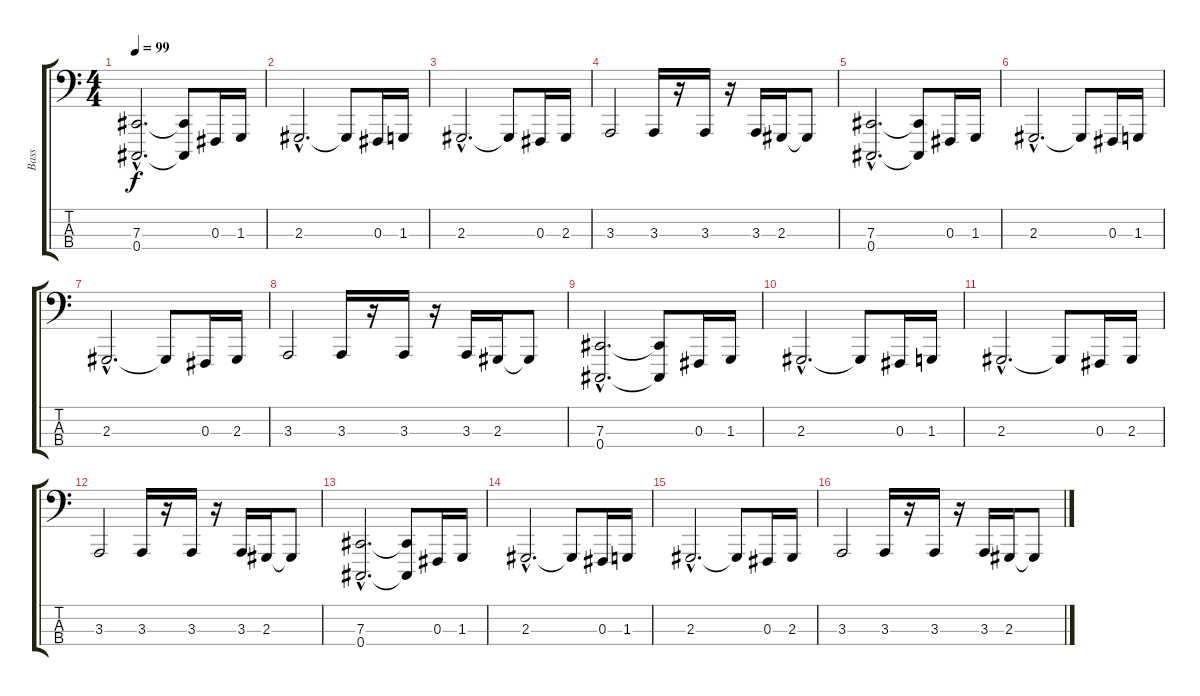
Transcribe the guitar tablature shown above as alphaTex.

\track ("Bass" "Bass") {instrument lead2sawtooth}
\staff {score tabs}
\tuning (E2 B1 Gb1 Db1) {hide}
\ts (4 4)
\tempo 99
\clef f4
\ks c
(7.3{hac} 0.4{hac}).2{d dy f} (7.3{t} 0.4{t}).8 0.3.16 1.3.16 |
2.3{hac}.2{d} 2.3{t}.8 0.3.16 1.3.16 |
2.3{hac}.2{d} 2.3{t}.8 0.3.16 2.3.16 |
3.3.2 3.3.16 r.16 3.3.16 r.16 3.3.16 2.3.16 2.3{t}.8 |
(7.3{hac} 0.4{hac}).2{d} (7.3{t} 0.4{t}).8 0.3.16 1.3.16 |
2.3{hac}.2{d} 2.3{t}.8 0.3.16 1.3.16 |
2.3{hac}.2{d} 2.3{t}.8 0.3.16 2.3.16 |
3.3.2 3.3.16 r.16 3.3.16 r.16 3.3.16 2.3.16 2.3{t}.8 |
(7.3{hac} 0.4{hac}).2{d} (7.3{t} 0.4{t}).8 0.3.16 1.3.16 |
2.3{hac}.2{d} 2.3{t}.8 0.3.16 1.3.16 |
2.3{hac}.2{d} 2.3{t}.8 0.3.16 2.3.16 |
3.3.2 3.3.16 r.16 3.3.16 r.16 3.3.16 2.3.16 2.3{t}.8 |
(7.3{hac} 0.4{hac}).2{d} (7.3{t} 0.4{t}).8 0.3.16 1.3.16 |
2.3{hac}.2{d} 2.3{t}.8 0.3.16 1.3.16 |
2.3{hac}.2{d} 2.3{t}.8 0.3.16 2.3.16 |
3.3.2 3.3.16 r.16 3.3.16 r.16 3.3.16 2.3.16 2.3{t}.8
